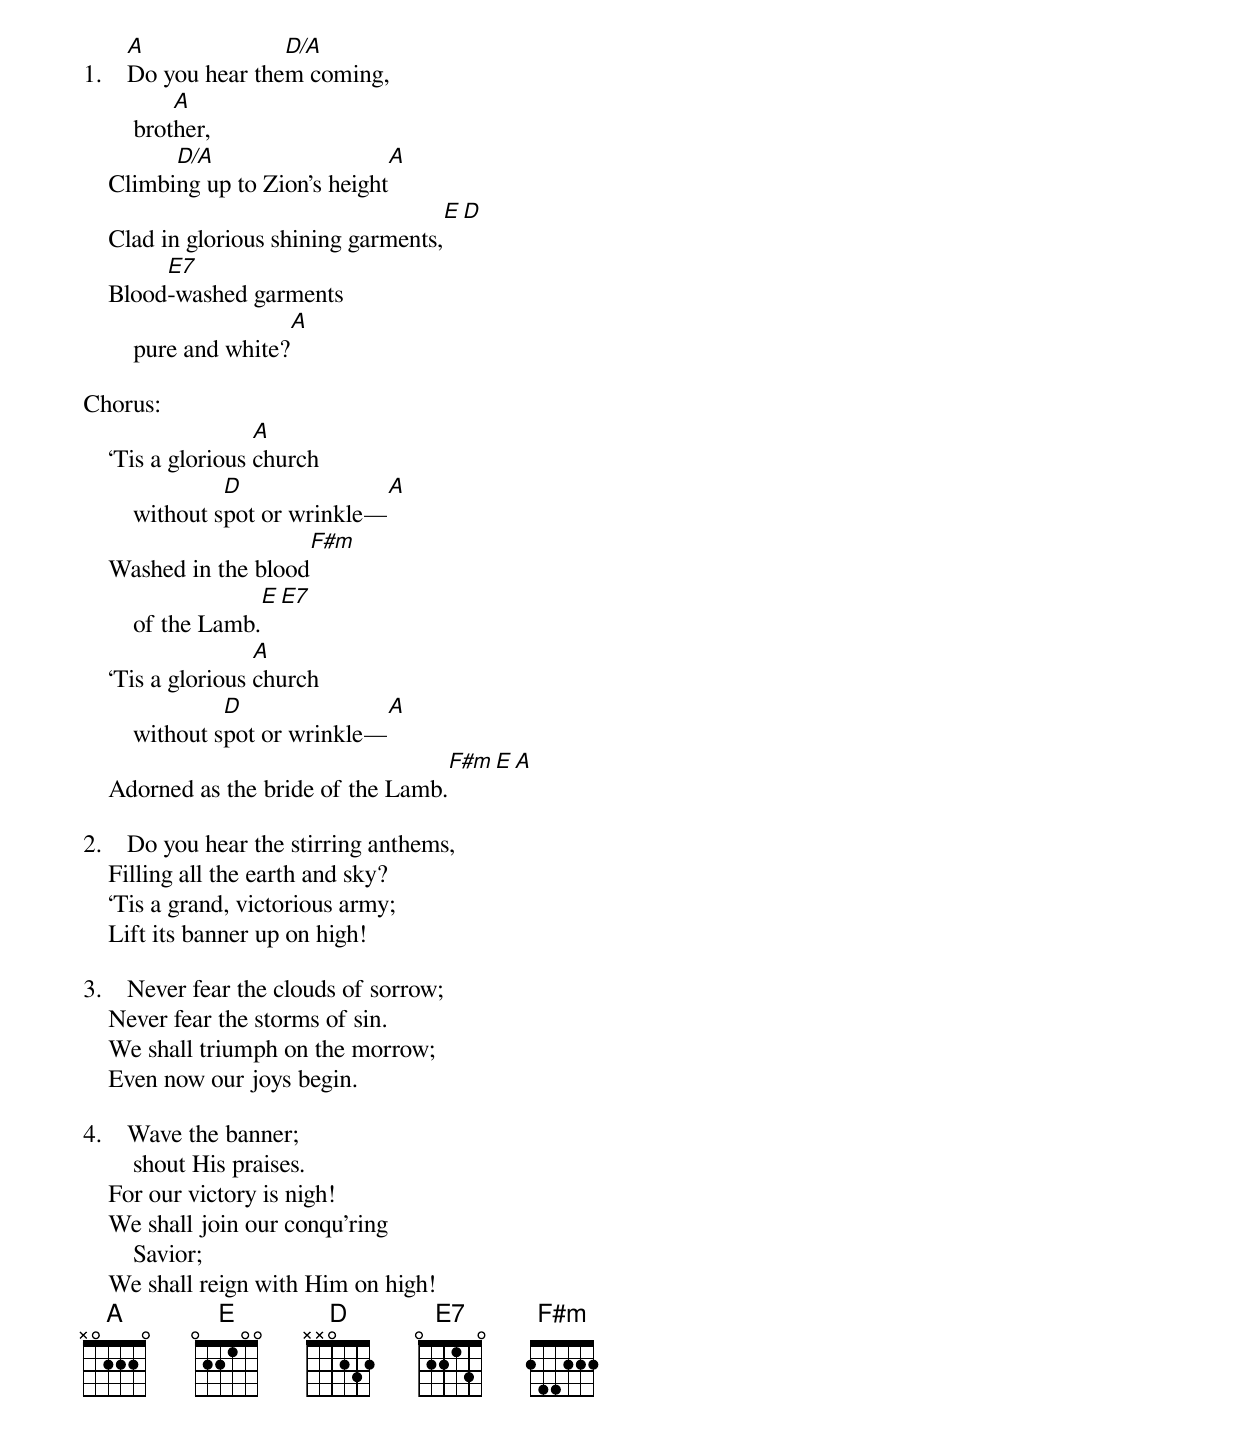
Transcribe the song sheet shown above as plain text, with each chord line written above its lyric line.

      A              D/A
1.    Do you hear them coming,
            A
        brother,
          D/A                                   A
    Climbing up to Zion’s height
                                                        E     D
    Clad in glorious shining garments,
         E7
    Blood-washed garments
                                A
        pure and white?

Chorus:
                    A
    ‘Tis a glorious church
                 D                        A
        without spot or wrinkle—
                                     F#m
    Washed in the blood
                         E       E7
        of the Lamb.
                    A
    ‘Tis a glorious church
                 D                         A
        without spot or wrinkle—
                                       F#m  E             A
    Adorned as the bride of the Lamb.

2.    Do you hear the stirring anthems,
    Filling all the earth and sky?
    ‘Tis a grand, victorious army;
    Lift its banner up on high!

3.    Never fear the clouds of sorrow;
    Never fear the storms of sin.
    We shall triumph on the morrow;
    Even now our joys begin.

4.    Wave the banner;
        shout His praises.
    For our victory is nigh!
    We shall join our conqu’ring
        Savior;
    We shall reign with Him on high!
